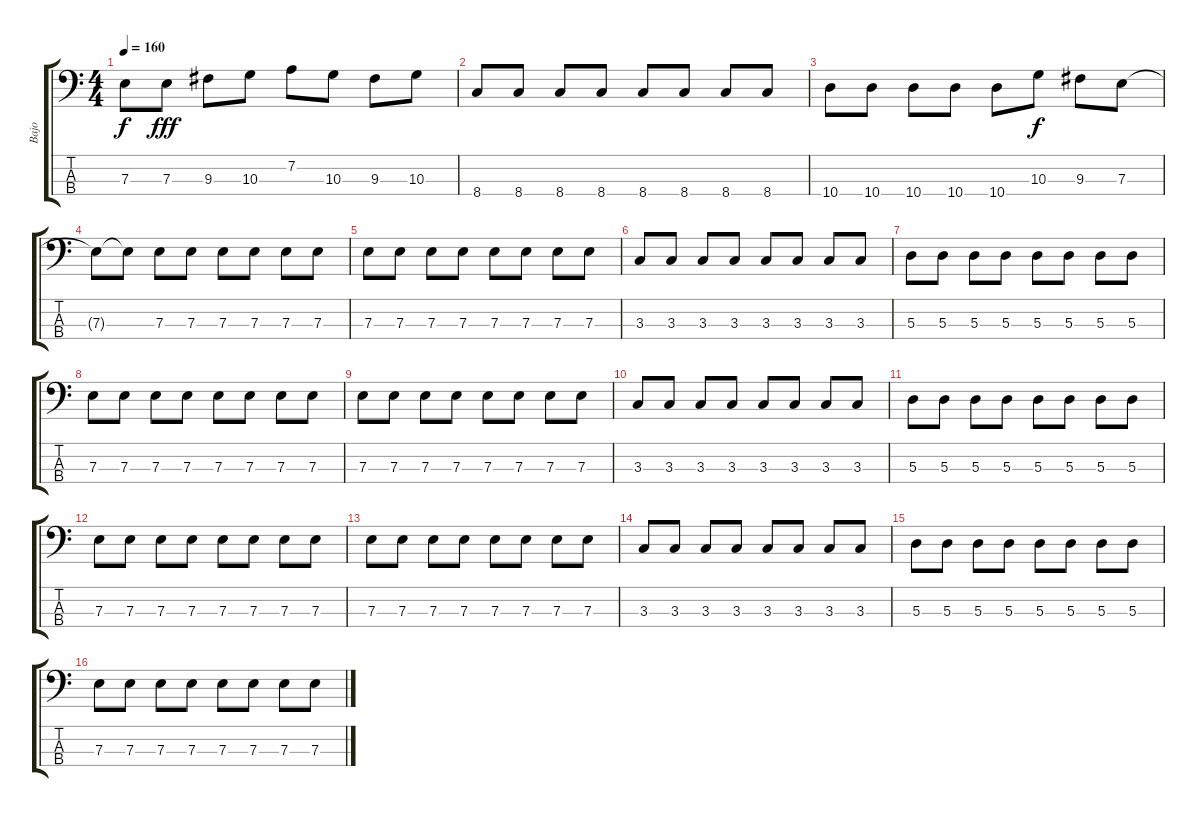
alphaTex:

\track ("Bajo" "Bajo") {instrument electricbassfinger}
\staff {score tabs}
\tuning (G2 D2 A1 E1) {hide}
\ts (4 4)
\tempo 160
\clef f4
\ks c
7.3{t}.8{dy f} 7.3.8{dy fff} 9.3.8 10.3.8 7.2.8 10.3.8 9.3.8 10.3.8 |
8.4.8 8.4.8 8.4.8 8.4.8 8.4.8 8.4.8 8.4.8 8.4.8 |
10.4.8 10.4.8 10.4.8 10.4.8 10.4.8 10.3.8{dy f} 9.3.8 7.3.8 |
7.3{t}.8 7.3{t}.8 7.3.8 7.3.8 7.3.8 7.3.8 7.3.8 7.3.8 |
7.3.8 7.3.8 7.3.8 7.3.8 7.3.8 7.3.8 7.3.8 7.3.8 |
3.3.8 3.3.8 3.3.8 3.3.8 3.3.8 3.3.8 3.3.8 3.3.8 |
5.3.8 5.3.8 5.3.8 5.3.8 5.3.8 5.3.8 5.3.8 5.3.8 |
7.3.8 7.3.8 7.3.8 7.3.8 7.3.8 7.3.8 7.3.8 7.3.8 |
7.3.8 7.3.8 7.3.8 7.3.8 7.3.8 7.3.8 7.3.8 7.3.8 |
3.3.8 3.3.8 3.3.8 3.3.8 3.3.8 3.3.8 3.3.8 3.3.8 |
5.3.8 5.3.8 5.3.8 5.3.8 5.3.8 5.3.8 5.3.8 5.3.8 |
7.3.8 7.3.8 7.3.8 7.3.8 7.3.8 7.3.8 7.3.8 7.3.8 |
7.3.8 7.3.8 7.3.8 7.3.8 7.3.8 7.3.8 7.3.8 7.3.8 |
3.3.8 3.3.8 3.3.8 3.3.8 3.3.8 3.3.8 3.3.8 3.3.8 |
5.3.8 5.3.8 5.3.8 5.3.8 5.3.8 5.3.8 5.3.8 5.3.8 |
7.3.8 7.3.8 7.3.8 7.3.8 7.3.8 7.3.8 7.3.8 7.3.8
